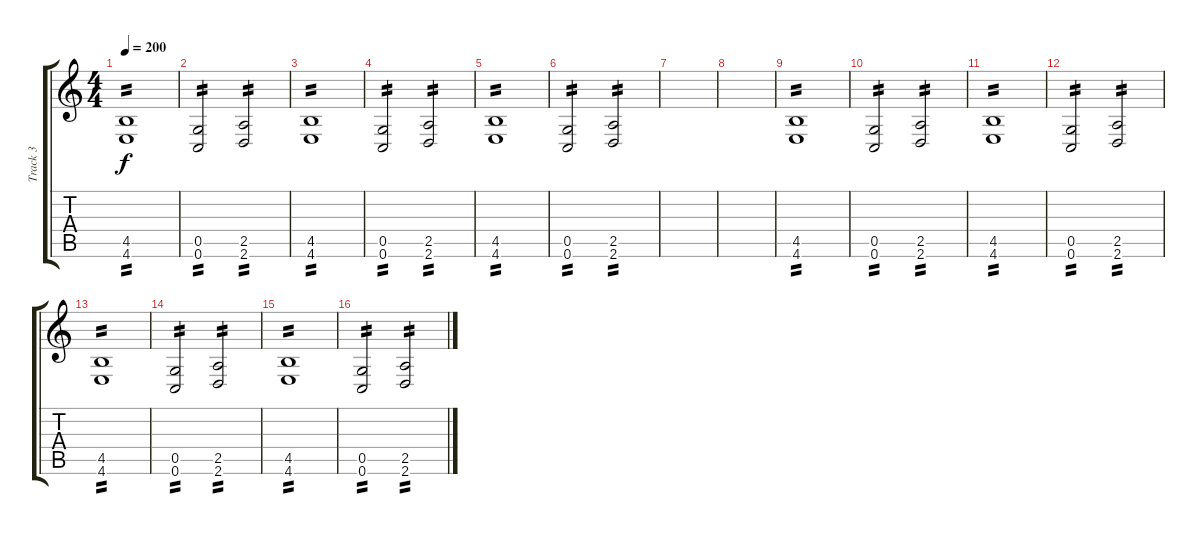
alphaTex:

\track ("Track 3" "Track 3") {instrument distortionguitar}
\staff {score tabs}
\tuning (D4 A3 F3 C3 G2 C2) {hide}
\ts (4 4)
\tempo 200
\clef g2
\ks c
(4.5 4.6).1{tp 2 dy f} |
(0.5 0.6).2{tp 2} (2.5 2.6).2{tp 2} |
(4.5 4.6).1{tp 2} |
(0.5 0.6).2{tp 2} (2.5 2.6).2{tp 2} |
(4.5 4.6).1{tp 2} |
(0.5 0.6).2{tp 2} (2.5 2.6).2{tp 2} |
|
|
(4.5 4.6).1{tp 2} |
(0.5 0.6).2{tp 2} (2.5 2.6).2{tp 2} |
(4.5 4.6).1{tp 2} |
(0.5 0.6).2{tp 2} (2.5 2.6).2{tp 2} |
(4.5 4.6).1{tp 2} |
(0.5 0.6).2{tp 2} (2.5 2.6).2{tp 2} |
(4.5 4.6).1{tp 2} |
(0.5 0.6).2{tp 2} (2.5 2.6).2{tp 2}
